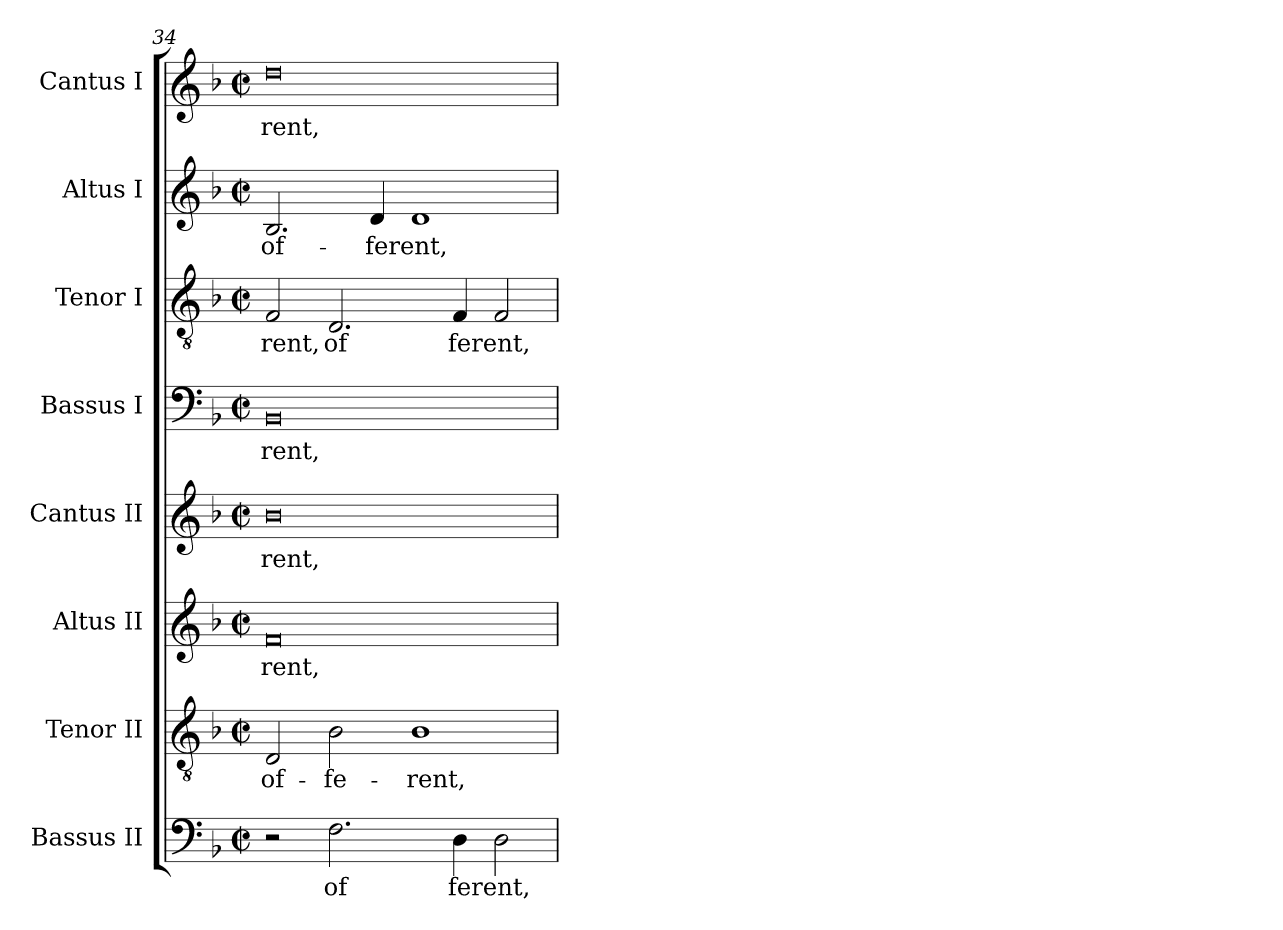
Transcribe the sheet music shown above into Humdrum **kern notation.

**kern	**text	**kern	**text	**kern	**text	**kern	**text	**kern	**text	**kern	**text	**kern	**text	**kern	**text
*part8	*part8	*part7	*part7	*part6	*part6	*part5	*part5	*part4	*part4	*part3	*part3	*part2	*part2	*part1	*part1
*staff8	*staff8	*staff7	*staff7	*staff6	*staff6	*staff5	*staff5	*staff4	*staff4	*staff3	*staff3	*staff2	*staff2	*staff1	*staff1
*I"Bassus II	*	*I"Tenor II	*	*I"Altus II	*	*I"Cantus II	*	*I"Bassus I	*	*I"Tenor I	*	*I"Altus I	*	*I"Cantus I	*
*clefF4	*	*clefGv2	*	*clefG2	*	*clefG2	*	*clefF4	*	*clefGv2	*	*clefG2	*	*clefG2	*
*k[b-]	*	*k[b-]	*	*k[b-]	*	*k[b-]	*	*k[b-]	*	*k[b-]	*	*k[b-]	*	*k[b-]	*
*F:	*	*F:	*	*F:	*	*F:	*	*F:	*	*F:	*	*F:	*	*F:	*
*M2/2	*	*M2/2	*	*M2/2	*	*M2/2	*	*M2/2	*	*M2/2	*	*M2/2	*	*M2/2	*
*met(c|)	*	*met(c|)	*	*met(c|)	*	*met(c|)	*	*met(c|)	*	*met(c|)	*	*met(c|)	*	*met(c|)	*
=34	=34	=34	=34	=34	=34	=34	=34	=34	=34	=34	=34	=34	=34	=34	=34
!	!	!	!LO:LY:b:cj	!	!LO:LY:b:cj	!	!LO:LY:b:cj	!	!LO:LY:b:cj	!	!LO:LY:b:cj	!	!LO:LY:b:cj	!	!LO:LY:b:cj
2r	.	2D/	of-	0f	-rent,	0b-	-rent,	0BB-	rent,	2F/	rent,	2.B-/	of-	0dd	rent,
!	!LO:LY:b:cj	!	!LO:LY:b:cj	!	!	!	!	!	!	!	!LO:LY:b:cj	!	!	!	!
2.F\	of	2B-\	-fe-	.	.	.	.	.	.	2.D/	of	.	.	.	.
!	!	!	!	!	!	!	!	!	!	!	!	!	!LO:LY:b	!	!
.	.	.	.	.	.	.	.	.	.	.	.	4d/	-ferent,	.	.
!	!	!	!LO:LY:b:cj	!	!	!	!	!	!	!	!	!	!	!	!
.	.	1B-	-rent,	.	.	.	.	.	.	.	.	1d	.	.	.
!	!LO:LY:b	!	!	!	!	!	!	!	!	!	!LO:LY:b	!	!	!	!
4D\	ferent,	.	.	.	.	.	.	.	.	4F/	ferent,	.	.	.	.
2D\	.	.	.	.	.	.	.	.	.	2F/	.	.	.	.	.
=	=	=	=	=	=	=	=	=	=	=	=	=	=	=	=
*-	*-	*-	*-	*-	*-	*-	*-	*-	*-	*-	*-	*-	*-	*-	*-
